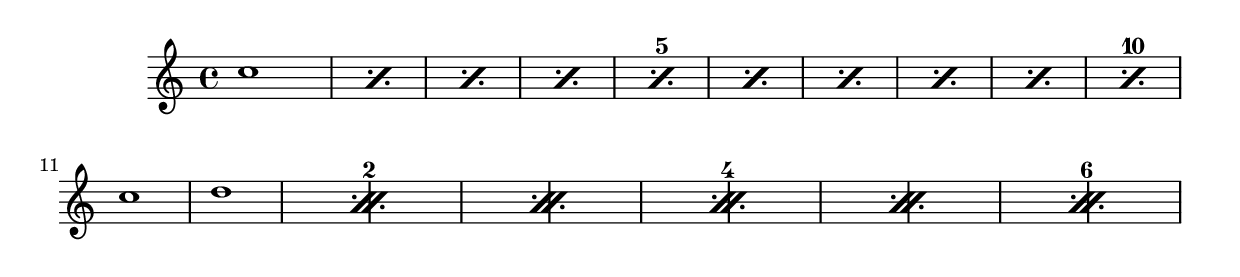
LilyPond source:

%% Do not edit this file; it is auto-generated from input/new
%% This file is in the public domain.
%% Note: this file works from version 2.12.0
\version "2.12.0"
\header {
%% Translation of GIT committish: 740b9a6c16eb30a84b216d23aeb848aa1b632be6
  texidoces = "
Se pueden mostrar los contadores de las repeticiones del tipo
porcentaje a intervalos regulares mediante el establecimiento de
la propiedad de contexto @code{repeatCountVisibility}.

"
  doctitlees = "Visibilidad del contador de repeticiones de tipo porcentaje"

%% Translation of GIT committish: 0364058d18eb91836302a567c18289209d6e9706
  texidocde = "
Prozentwiederholungszähler können in regelmäßigen Intervallen angezeigt
werden, indem man die Eigenschaft @code{repeatCountVisibility} beeinflusst.
"
  doctitlede = "Sichtbarkeit von Prozent-Wiederholungen"

  lsrtags = "repeats, tweaks-and-overrides"
  texidoc = "
Percent repeat counters can be shown at regular intervals by setting
the context property @code{repeatCountVisibility}.
"
  doctitle = "Percent repeat count visibility"
} % begin verbatim


\relative c'' {
  \set countPercentRepeats = ##t
  \set repeatCountVisibility = #(every-nth-repeat-count-visible 5)
  \repeat percent 10 { c1 } \break
  \set repeatCountVisibility = #(every-nth-repeat-count-visible 2)
  \repeat percent 6 { c1 d1 }
}
